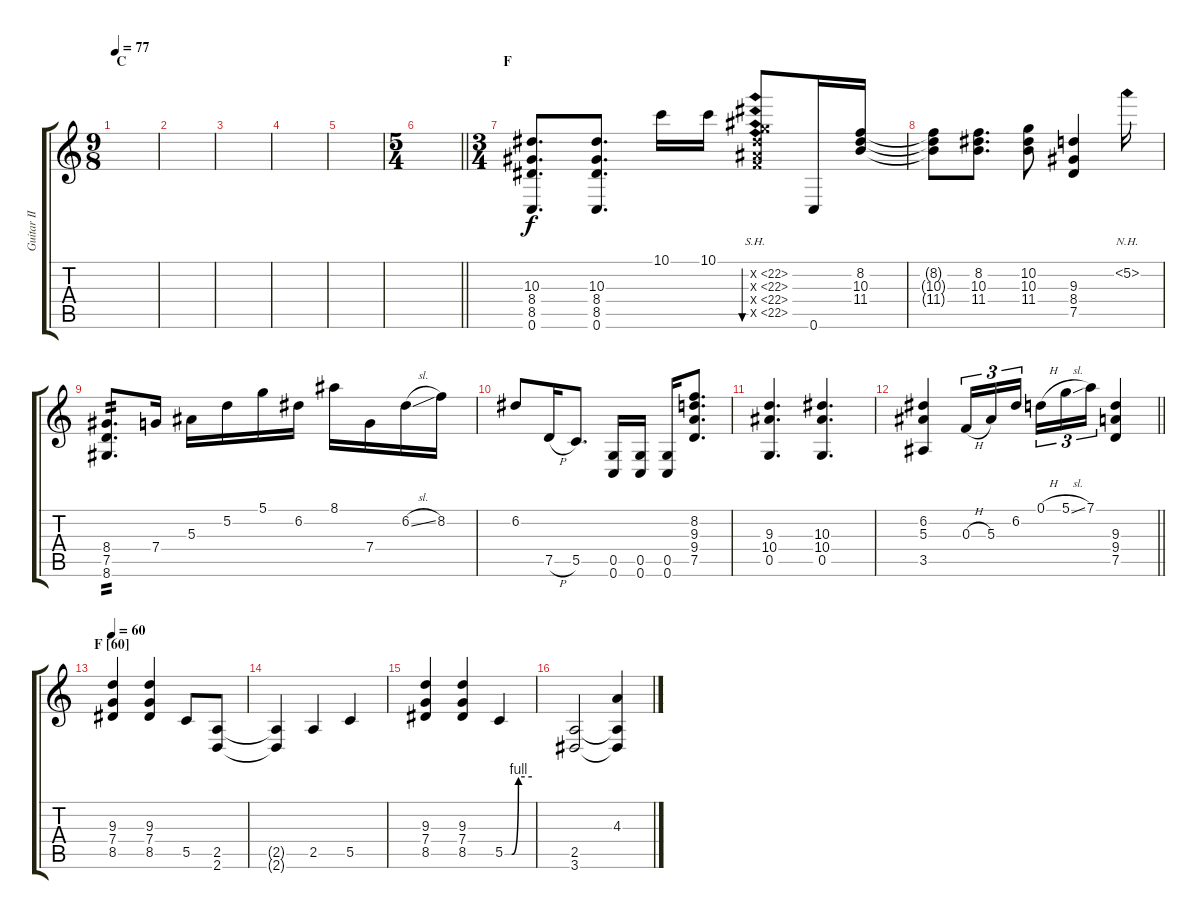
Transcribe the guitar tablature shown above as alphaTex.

\track ("Guitar II" "Guitar II") {instrument acousticguitarnylon}
\staff {score tabs}
\tuning (D4 A3 F3 C3 G2 C2) {hide}
\ts (9 8)
\section ("" "C")
\tempo 77
\clef g2
\ks c
|
|
|
|
|
\ts (5 4)
\barLineRight lightlight
|
\ts (3 4)
\section ("" "F")
(10.3 8.4 8.5 0.6).8{d} (10.3 8.4 8.5 0.6).8{d} 10.1.16 10.1.16 (10.2{sh 12 x} 10.3{sh 12 x} 10.4{sh 12 x} 10.5{sh 12 x}).8{bu 120} 0.6.16 (8.2 10.3 11.4).16 |
(8.2{t} 10.3{t} 11.4{t}).8 (8.2 10.3 11.4).8{d} (10.2 10.3 11.4).8 (9.3 8.4 7.5).4 5.2{nh}.16 |
(8.4 7.5 8.6).8{d tp 2} 7.4.16 5.3.16 5.2.16 5.1.16 6.2.16 8.1.16 7.4.16 6.2{sl}.16 8.2.16 |
6.2.8 7.5{h}.16 5.5.8{d} (0.5 0.6).16 (0.5 0.6).16 (0.5 0.6).16 (8.2 9.3 9.4 7.5).8{d} |
(9.3 10.4 0.5).4{d} (10.3 10.4 0.5).4{d} |
\barLineRight lightlight
(6.2 5.3 3.5).4 0.3{h}.16{tu (3 2)} 5.3.16{tu (3 2)} 6.2.16{tu (3 2) beam splitsecondary} 0.1{h}.16{tu (3 2)} 5.1{sl}.16{tu (3 2)} 7.1.16{tu (3 2)} (9.3 9.4 7.5).4 |
\section ("" "F [60]")
\tempo 60
(9.3 7.4 8.5).4 (9.3 7.4 8.5).4 5.5.8 (2.5 2.6).8 |
(2.5{t} 2.6{t}).4 2.5.4 5.5.4 |
(9.3 7.4 8.5).4 (9.3 7.4 8.5).4 5.5{be (custom 0 0 15 0 30 4 60 4)}.4 |
(2.5 3.6).2 (4.3 2.5{t} 3.6{t}).4
